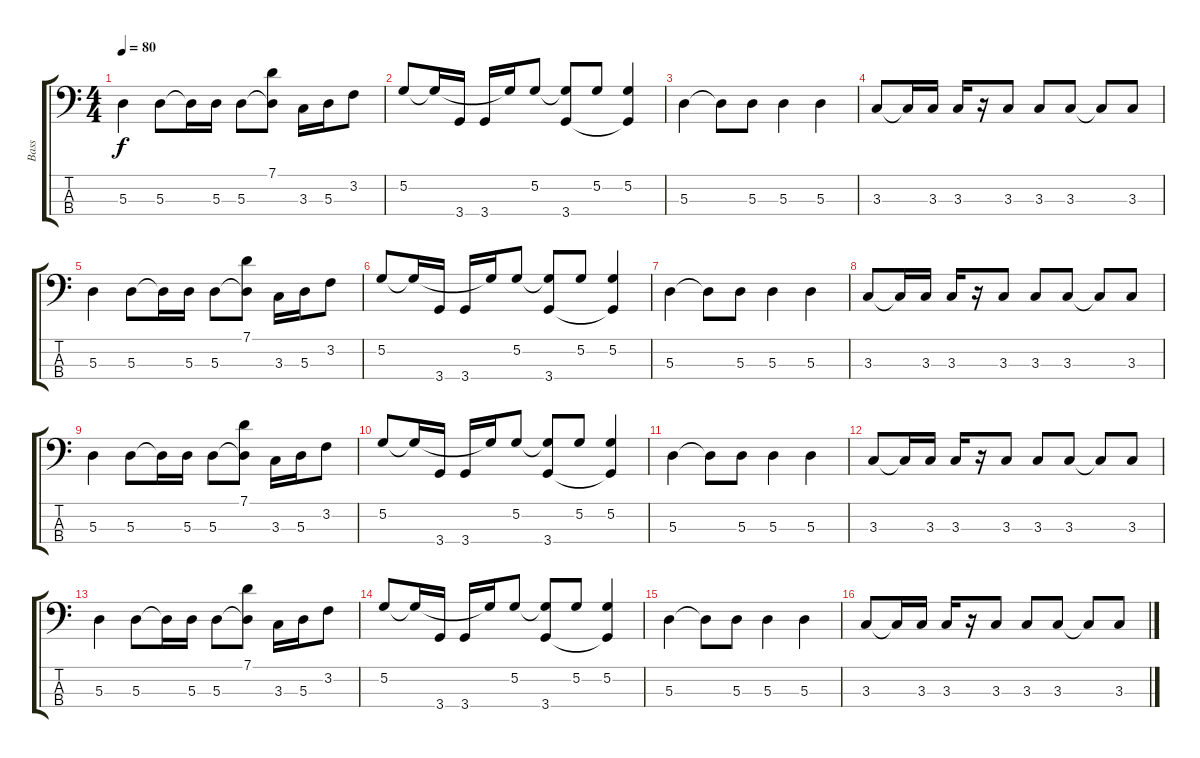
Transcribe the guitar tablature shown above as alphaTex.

\track ("Bass" "Bass") {instrument electricbassfinger}
\staff {score tabs}
\tuning (G2 D2 A1 E1) {hide}
\ts (4 4)
\tempo 80
\clef f4
\ks c
5.3.4{dy f} 5.3.8 5.3{t}.16 5.3.16 5.3.8 (7.1 5.3{t}).8 3.3.16 5.3.16 3.2.8 |
5.2.8 5.2{t}.16 3.4.16 3.4.16 5.2{t}.16 5.2.8 (5.2{t} 3.4).8 5.2.8 (5.2 3.4{t}).4 |
5.3.4 5.3{t}.8 5.3.8 5.3.4 5.3.4 |
3.3.8 3.3{t}.16 3.3.16 3.3.16 r.16 3.3.8 3.3.8 3.3.8 3.3{t}.8 3.3.8 |
5.3.4 5.3.8 5.3{t}.16 5.3.16 5.3.8 (7.1 5.3{t}).8 3.3.16 5.3.16 3.2.8 |
5.2.8 5.2{t}.16 3.4.16 3.4.16 5.2{t}.16 5.2.8 (5.2{t} 3.4).8 5.2.8 (5.2 3.4{t}).4 |
5.3.4 5.3{t}.8 5.3.8 5.3.4 5.3.4 |
3.3.8 3.3{t}.16 3.3.16 3.3.16 r.16 3.3.8 3.3.8 3.3.8 3.3{t}.8 3.3.8 |
5.3.4 5.3.8 5.3{t}.16 5.3.16 5.3.8 (7.1 5.3{t}).8 3.3.16 5.3.16 3.2.8 |
5.2.8 5.2{t}.16 3.4.16 3.4.16 5.2{t}.16 5.2.8 (5.2{t} 3.4).8 5.2.8 (5.2 3.4{t}).4 |
5.3.4 5.3{t}.8 5.3.8 5.3.4 5.3.4 |
3.3.8 3.3{t}.16 3.3.16 3.3.16 r.16 3.3.8 3.3.8 3.3.8 3.3{t}.8 3.3.8 |
5.3.4 5.3.8 5.3{t}.16 5.3.16 5.3.8 (7.1 5.3{t}).8 3.3.16 5.3.16 3.2.8 |
5.2.8 5.2{t}.16 3.4.16 3.4.16 5.2{t}.16 5.2.8 (5.2{t} 3.4).8 5.2.8 (5.2 3.4{t}).4 |
5.3.4 5.3{t}.8 5.3.8 5.3.4 5.3.4 |
3.3.8 3.3{t}.16 3.3.16 3.3.16 r.16 3.3.8 3.3.8 3.3.8 3.3{t}.8 3.3.8
